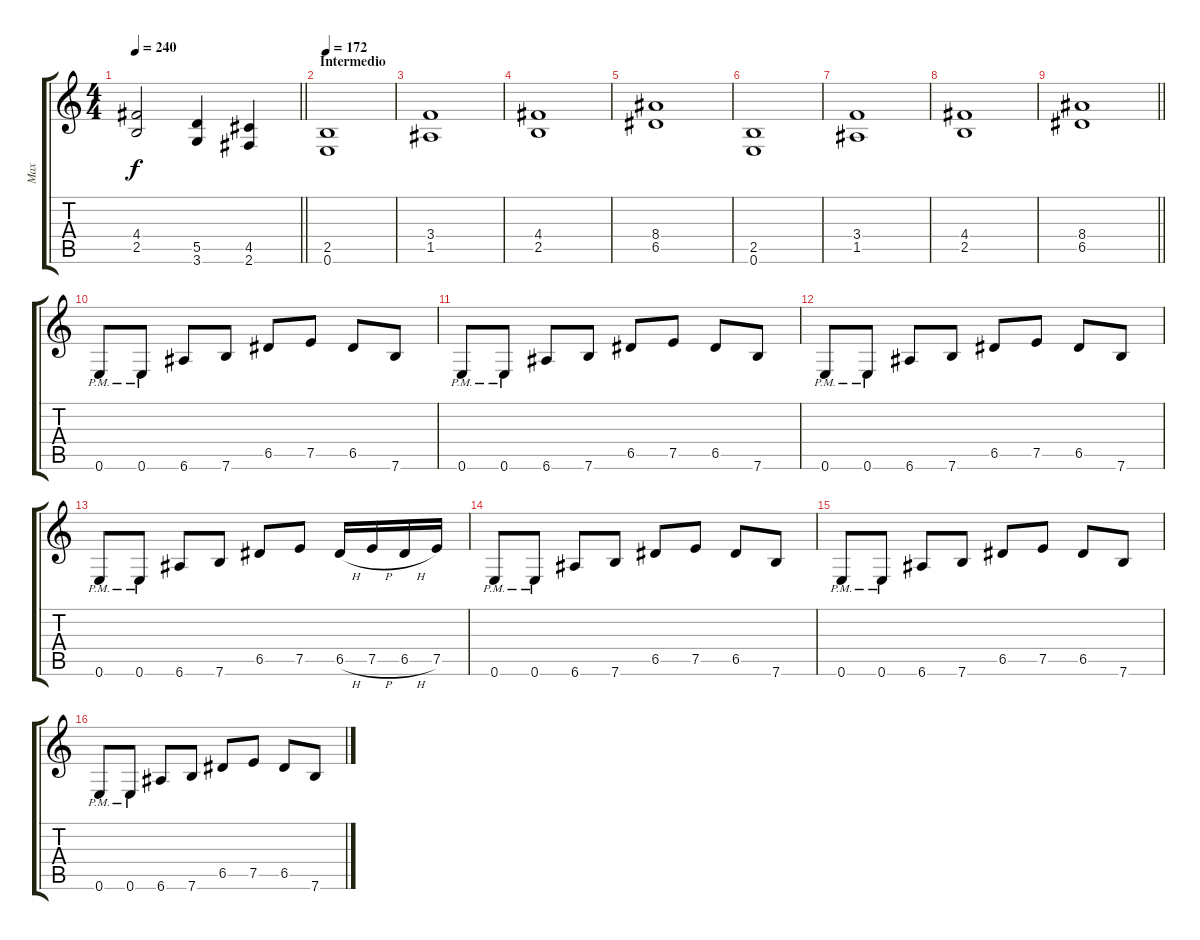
\track ("Max" "Max") {instrument distortionguitar}
\staff {score tabs}
\tuning (E4 B3 G3 D3 A2 E2) {hide}
\ts (4 4)
\tempo 240
\clef g2
\barLineRight lightlight
\ks c
(4.4 2.5).2{dy f} (5.5 3.6).4 (4.5 2.6).4 |
\section ("" "Intermedio")
\tempo 172
(2.5 0.6).1 |
(3.4 1.5).1 |
(4.4 2.5).1 |
(8.4 6.5).1 |
(2.5 0.6).1 |
(3.4 1.5).1 |
(4.4 2.5).1 |
\barLineRight lightlight
(8.4 6.5).1 |
0.6{pm}.8 0.6{pm}.8 6.6.8 7.6.8 6.5.8 7.5.8 6.5.8 7.6.8 |
0.6{pm}.8 0.6{pm}.8 6.6.8 7.6.8 6.5.8 7.5.8 6.5.8 7.6.8 |
0.6{pm}.8 0.6{pm}.8 6.6.8 7.6.8 6.5.8 7.5.8 6.5.8 7.6.8 |
0.6{pm}.8 0.6{pm}.8 6.6.8 7.6.8 6.5.8 7.5.8 6.5{h}.16 7.5{h}.16 6.5{h}.16 7.5.16 |
0.6{pm}.8 0.6{pm}.8 6.6.8 7.6.8 6.5.8 7.5.8 6.5.8 7.6.8 |
0.6{pm}.8 0.6{pm}.8 6.6.8 7.6.8 6.5.8 7.5.8 6.5.8 7.6.8 |
0.6{pm}.8 0.6{pm}.8 6.6.8 7.6.8 6.5.8 7.5.8 6.5.8 7.6.8
